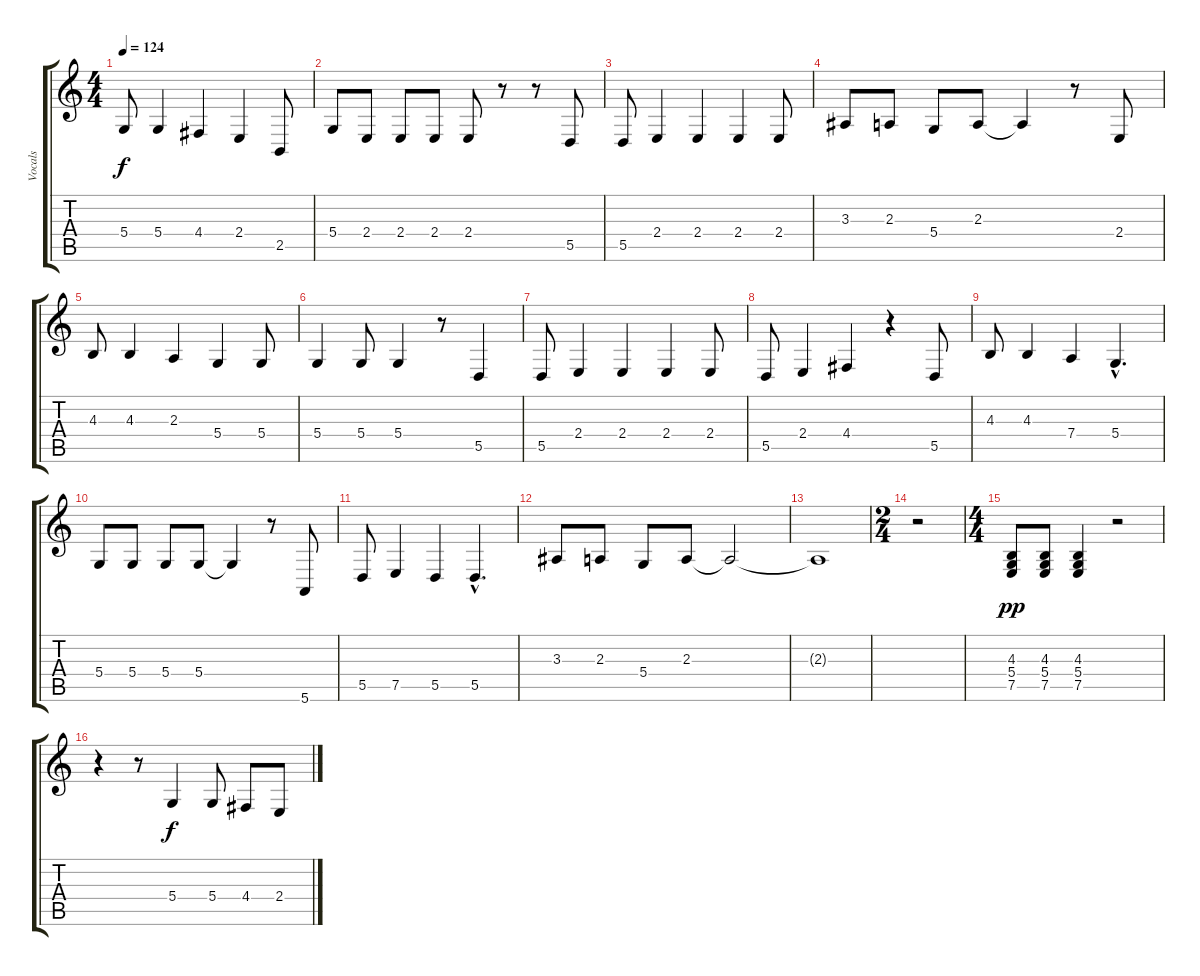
\track ("Vocals" "Vocals") {instrument synthvoice}
\staff {score tabs}
\tuning (E4 B3 G3 D3 A2 E2) {hide}
\ts (4 4)
\tempo 124
\clef g2
\ks c
5.4.8{dy f} 5.4.4 4.4.4 2.4.4 2.5.8 |
5.4.8 2.4.8 2.4.8 2.4.8 2.4.8 r.8 r.8 5.5.8 |
5.5.8 2.4.4 2.4.4 2.4.4 2.4.8 |
3.3.8 2.3.8 5.4.8 2.3.8 2.3{t}.4 r.8 2.4.8 |
4.3.8 4.3.4 2.3.4 5.4.4 5.4.8 |
5.4.4 5.4.8 5.4.4 r.8 5.5.4 |
5.5.8 2.4.4 2.4.4 2.4.4 2.4.8 |
5.5.8 2.4.4 4.4.4 r.4 5.5.8 |
4.3.8 4.3.4 7.4.4 5.4{hac}.4{d} |
5.4.8 5.4.8 5.4.8 5.4.8 5.4{t}.4 r.8 5.6.8 |
5.5.8 7.5.4 5.5.4 5.5{hac}.4{d} |
3.3.8 2.3.8 5.4.8 2.3.8 2.3{t}.2 |
2.3{t}.1 |
\ts (2 4)
r.2 |
\ts (4 4)
(4.3 5.4 7.5).8{dy pp} (4.3 5.4 7.5).8 (4.3 5.4 7.5).4 r.2 |
r.4 r.8 5.4.4{dy f} 5.4.8 4.4.8 2.4.8
